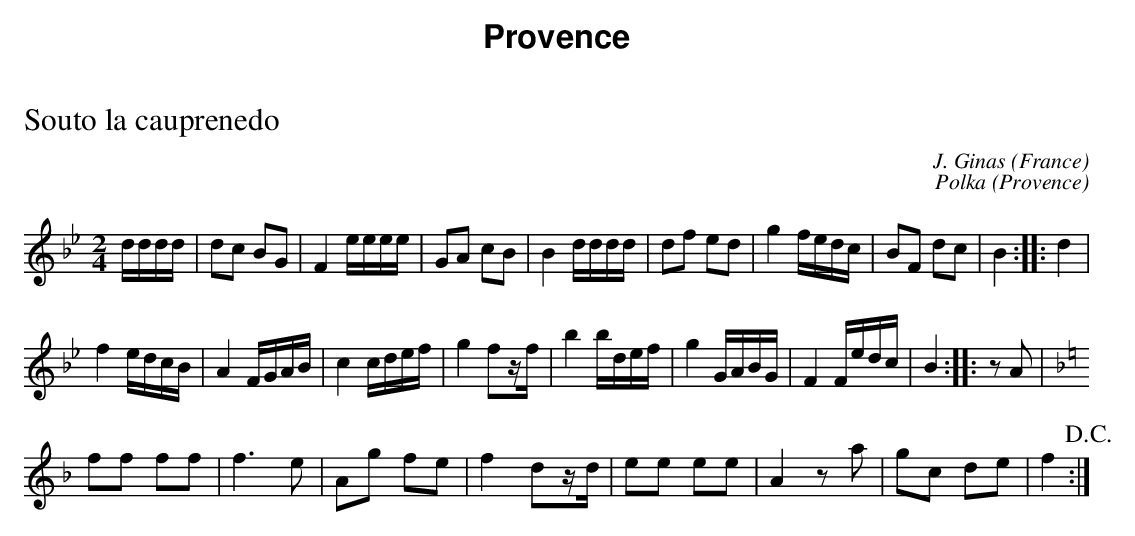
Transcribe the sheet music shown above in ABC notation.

X:1
T:Souto la cauprenedo
O:France
C:J. Ginas
M:2/4
L:1/8
K:Bb
d/d/d/d/ | dc BG | F2 e/e/e/e/ | GA cB | B2 d/d/d/d/ | df ed | g2 f/e/d/c/ | BF dc | B2 :: d2 |
f2 e/d/c/B/ | A2 F/G/A/B/ | c2 c/d/e/f/ | g2 fz/f/ | b2 b/d/e/f/ | g2 G/A/B/G/ | F2 F/e/d/c/ | B2 :: zA |
K:F
ff ff | f3e | Ag fe | f2dz/d/  | ee ee | A2 za | gc de | f2 !D.C.! :|
